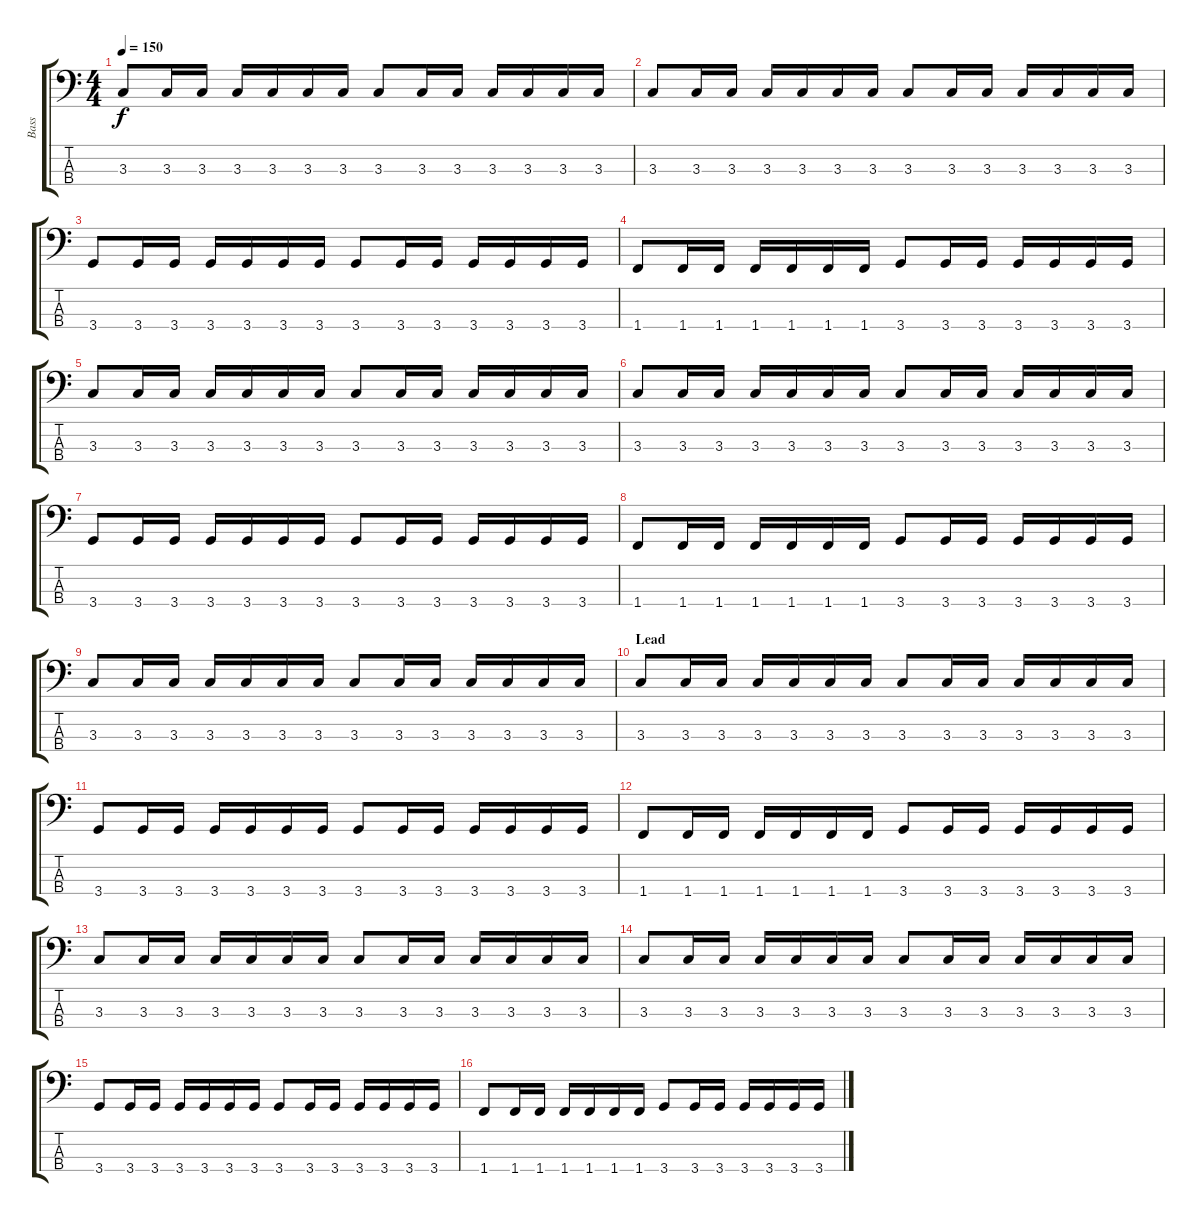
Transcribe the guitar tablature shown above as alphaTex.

\track ("Bass" "Bass") {instrument electricbassfinger}
\staff {score tabs}
\tuning (G2 D2 A1 E1) {hide}
\ts (4 4)
\tempo 150
\clef f4
\ks c
3.3.8{dy f} 3.3.16 3.3.16 3.3.16 3.3.16 3.3.16 3.3.16 3.3.8 3.3.16 3.3.16 3.3.16 3.3.16 3.3.16 3.3.16 |
3.3.8 3.3.16 3.3.16 3.3.16 3.3.16 3.3.16 3.3.16 3.3.8 3.3.16 3.3.16 3.3.16 3.3.16 3.3.16 3.3.16 |
3.4.8 3.4.16 3.4.16 3.4.16 3.4.16 3.4.16 3.4.16 3.4.8 3.4.16 3.4.16 3.4.16 3.4.16 3.4.16 3.4.16 |
1.4.8 1.4.16 1.4.16 1.4.16 1.4.16 1.4.16 1.4.16 3.4.8 3.4.16 3.4.16 3.4.16 3.4.16 3.4.16 3.4.16 |
3.3.8 3.3.16 3.3.16 3.3.16 3.3.16 3.3.16 3.3.16 3.3.8 3.3.16 3.3.16 3.3.16 3.3.16 3.3.16 3.3.16 |
3.3.8 3.3.16 3.3.16 3.3.16 3.3.16 3.3.16 3.3.16 3.3.8 3.3.16 3.3.16 3.3.16 3.3.16 3.3.16 3.3.16 |
3.4.8 3.4.16 3.4.16 3.4.16 3.4.16 3.4.16 3.4.16 3.4.8 3.4.16 3.4.16 3.4.16 3.4.16 3.4.16 3.4.16 |
1.4.8 1.4.16 1.4.16 1.4.16 1.4.16 1.4.16 1.4.16 3.4.8 3.4.16 3.4.16 3.4.16 3.4.16 3.4.16 3.4.16 |
3.3.8 3.3.16 3.3.16 3.3.16 3.3.16 3.3.16 3.3.16 3.3.8 3.3.16 3.3.16 3.3.16 3.3.16 3.3.16 3.3.16 |
\section ("" "Lead")
3.3.8 3.3.16 3.3.16 3.3.16 3.3.16 3.3.16 3.3.16 3.3.8 3.3.16 3.3.16 3.3.16 3.3.16 3.3.16 3.3.16 |
3.4.8 3.4.16 3.4.16 3.4.16 3.4.16 3.4.16 3.4.16 3.4.8 3.4.16 3.4.16 3.4.16 3.4.16 3.4.16 3.4.16 |
1.4.8 1.4.16 1.4.16 1.4.16 1.4.16 1.4.16 1.4.16 3.4.8 3.4.16 3.4.16 3.4.16 3.4.16 3.4.16 3.4.16 |
3.3.8 3.3.16 3.3.16 3.3.16 3.3.16 3.3.16 3.3.16 3.3.8 3.3.16 3.3.16 3.3.16 3.3.16 3.3.16 3.3.16 |
3.3.8 3.3.16 3.3.16 3.3.16 3.3.16 3.3.16 3.3.16 3.3.8 3.3.16 3.3.16 3.3.16 3.3.16 3.3.16 3.3.16 |
3.4.8 3.4.16 3.4.16 3.4.16 3.4.16 3.4.16 3.4.16 3.4.8 3.4.16 3.4.16 3.4.16 3.4.16 3.4.16 3.4.16 |
1.4.8 1.4.16 1.4.16 1.4.16 1.4.16 1.4.16 1.4.16 3.4.8 3.4.16 3.4.16 3.4.16 3.4.16 3.4.16 3.4.16
